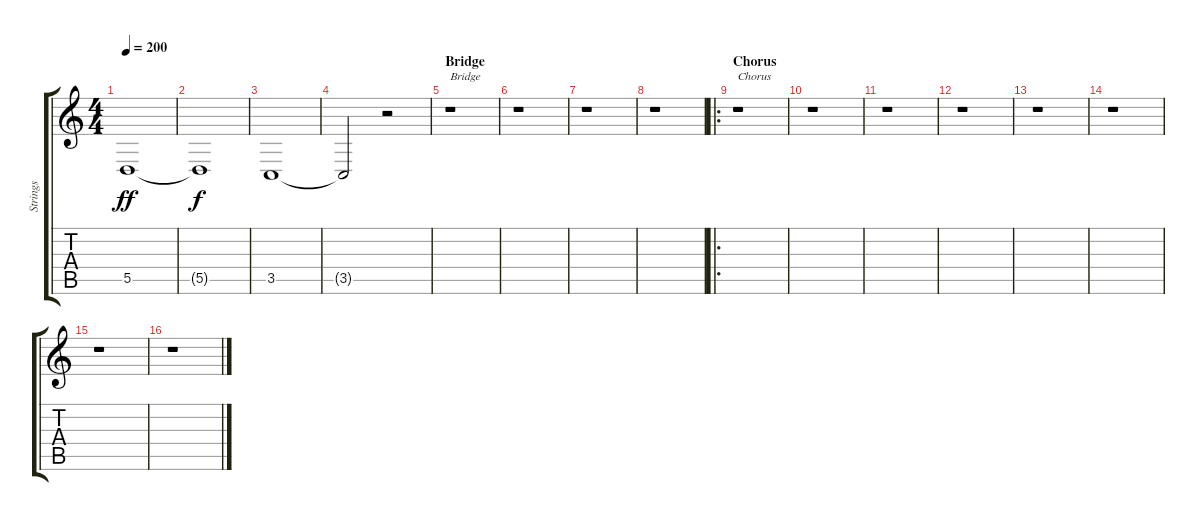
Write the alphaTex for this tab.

\track ("Strings" "Strings") {instrument stringensemble1}
\staff {score tabs}
\tuning (E4 B3 G3 D3 A2 E2) {hide}
\ts (4 4)
\tempo 200
\clef g2
\ks c
5.5.1{dy ff} |
5.5{t}.1{dy f} |
3.5.1 |
3.5{t}.2 r.2 |
\section ("" "Bridge")
r.1{txt "Bridge"} |
r.1 |
r.1 |
r.1 |
\ro
\section ("" "Chorus")
r.1{txt "Chorus"} |
r.1 |
r.1 |
r.1 |
r.1 |
r.1 |
r.1 |
r.1
